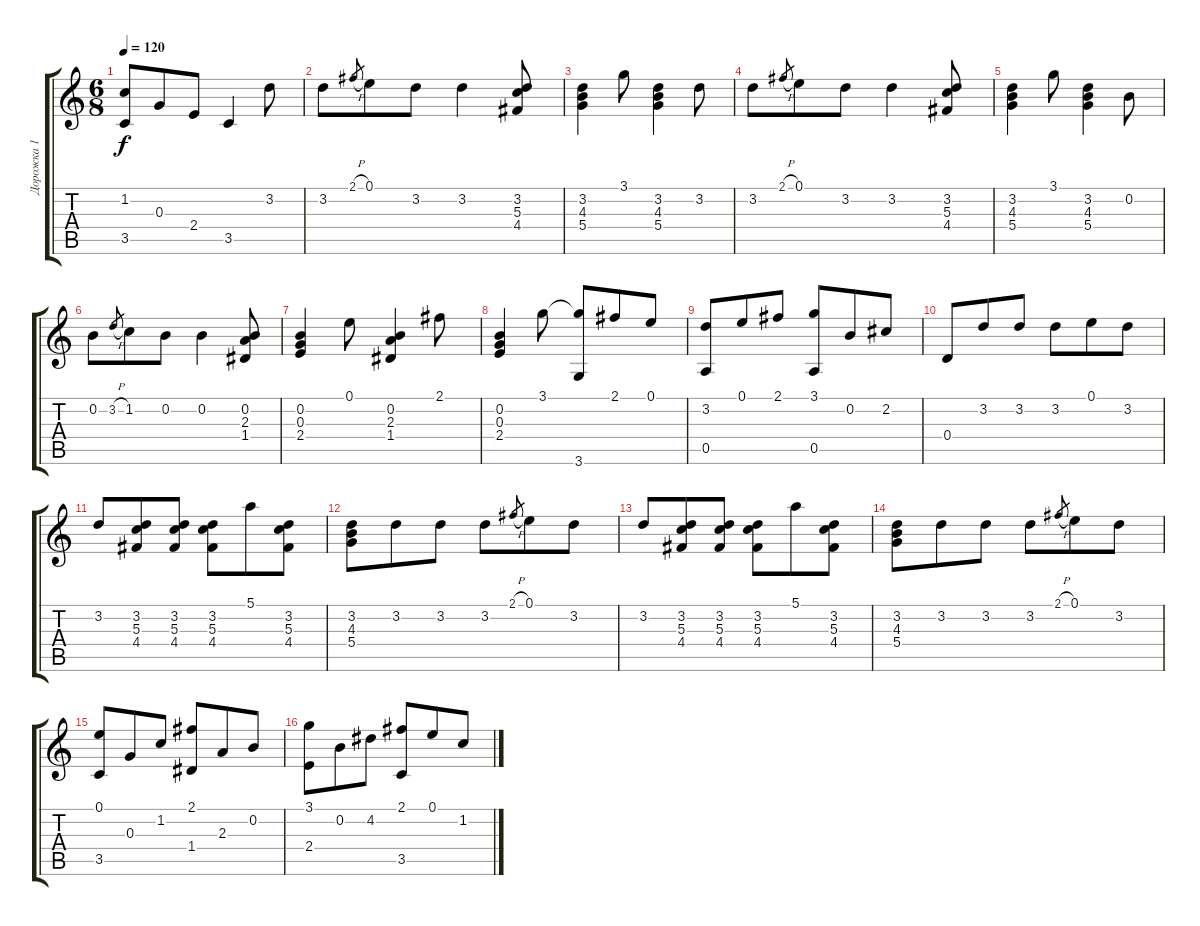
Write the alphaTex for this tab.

\track ("Дорожка 1" "Дорожка 1") {instrument acousticguitarnylon}
\staff {score tabs}
\tuning (E4 B3 G3 D3 A2 E2) {hide}
\ts (6 8)
\tempo 120
\clef g2
\ks c
(1.2 3.5).8{dy f} 0.3.8 2.4.8 3.5.4 3.2.8 |
3.2.8 2.1{h}.8{gr} 0.1.8 3.2.8 3.2.4 (3.2 5.3 4.4).8 |
(3.2 4.3 5.4).4 3.1.8 (3.2 4.3 5.4).4 3.2.8 |
3.2.8 2.1{h}.8{gr} 0.1.8 3.2.8 3.2.4 (3.2 5.3 4.4).8 |
(3.2 4.3 5.4).4 3.1.8 (3.2 4.3 5.4).4 0.2.8 |
0.2.8 3.2{h}.8{gr} 1.2.8 0.2.8 0.2.4 (0.2 2.3 1.4).8 |
(0.2 0.3 2.4).4 0.1.8 (0.2 2.3 1.4).4 2.1.8 |
(0.2 0.3 2.4).4 3.1.8 (3.1{t} 3.6).8 2.1.8 0.1.8 |
(3.2 0.5).8 0.1.8 2.1.8 (3.1 0.5).8 0.2.8 2.2.8 |
0.4.8 3.2.8 3.2.8 3.2.8 0.1.8 3.2.8 |
3.2.8 (3.2 5.3 4.4).8 (3.2 5.3 4.4).8 (3.2 5.3 4.4).8 5.1.8 (3.2 5.3 4.4).8 |
(3.2 4.3 5.4).8 3.2.8 3.2.8 3.2.8 2.1{h}.8{gr} 0.1.8 3.2.8 |
3.2.8 (3.2 5.3 4.4).8 (3.2 5.3 4.4).8 (3.2 5.3 4.4).8 5.1.8 (3.2 5.3 4.4).8 |
(3.2 4.3 5.4).8 3.2.8 3.2.8 3.2.8 2.1{h}.8{gr} 0.1.8 3.2.8 |
(0.1 3.5).8 0.3.8 1.2.8 (2.1 1.4).8 2.3.8 0.2.8 |
(3.1 2.4).8 0.2.8 4.2.8 (2.1 3.5).8 0.1.8 1.2.8
